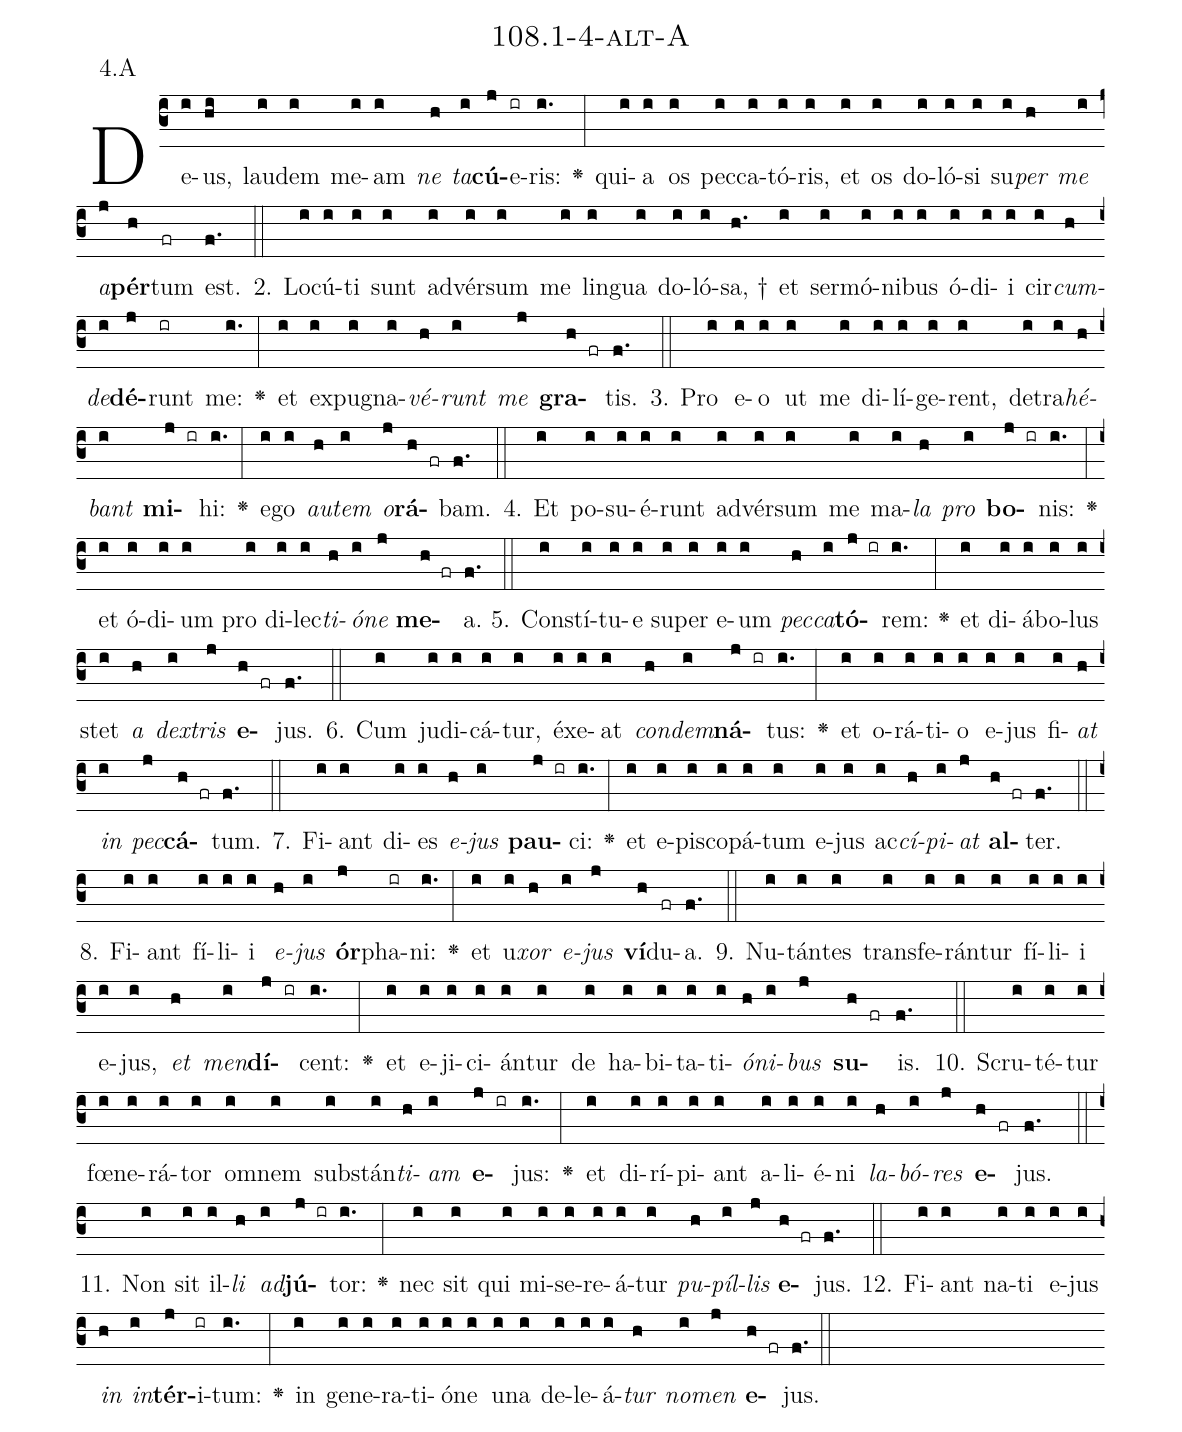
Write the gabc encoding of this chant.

name: 108.1-4-alt-A;
annotation: 4.A;
%%
(c3)De(i)us,(hi) lau(i)dem(i) me(i)am(i) <i>ne</i>(h) <i>ta</i>(i)<b>cú</b>(j)e(ir)ris:(i.) <v>\greheightstar</v>(:) qui(i)a(i) os(i) pec(i)ca(i)tó(i)ris,(i) et(i) os(i) do(i)ló(i)si(i) su(i)<i>per</i>(h) <i>me</i>(i) <i>a</i>(j)<b>pér</b>(h)tum(fr) est.(f.) (::)
2. Lo(i)cú(i)ti(i) sunt(i) ad(i)vér(i)sum(i) me(i) lin(i)gua(i) do(i)ló(i)sa, †(h.) et(i) ser(i)mó(i)ni(i)bus(i) ó(i)di(i)i(i) cir(i)<i>cum</i>(h)<i>de</i>(i)<b>dé</b>(j)runt(ir) me:(i.) <v>\greheightstar</v>(:) et(i) ex(i)pu(i)gna(i)<i>vé</i>(h)<i>runt</i>(i) <i>me</i>(j) <b>gra</b>(h fr)tis.(f.) (::)
3. Pro(i) e(i)o(i) ut(i) me(i) di(i)lí(i)ge(i)rent,(i) de(i)tra(i)<i>hé</i>(h)<i>bant</i>(i) <b>mi</b>(j ir)hi:(i.) <v>\greheightstar</v>(:) e(i)go(i) <i>au</i>(h)<i>tem</i>(i) <i>o</i>(j)<b>rá</b>(h fr)bam.(f.) (::)
4. Et(i) po(i)su(i)é(i)runt(i) ad(i)vér(i)sum(i) me(i) ma(i)<i>la</i>(h) <i>pro</i>(i) <b>bo</b>(j ir)nis:(i.) <v>\greheightstar</v>(:) et(i) ó(i)di(i)um(i) pro(i) di(i)lec(i)<i>ti</i>(h)<i>ó</i>(i)<i>ne</i>(j) <b>me</b>(h fr)a.(f.) (::)
5. Con(i)stí(i)tu(i)e(i) su(i)per(i) e(i)um(i) <i>pec</i>(h)<i>ca</i>(i)<b>tó</b>(j ir)rem:(i.) <v>\greheightstar</v>(:) et(i) di(i)á(i)bo(i)lus(i) stet(i) <i>a</i>(h) <i>dex</i>(i)<i>tris</i>(j) <b>e</b>(h fr)jus.(f.) (::)
6. Cum(i) ju(i)di(i)cá(i)tur,(i) éx(i)e(i)at(i) <i>con</i>(h)<i>dem</i>(i)<b>ná</b>(j ir)tus:(i.) <v>\greheightstar</v>(:) et(i) o(i)rá(i)ti(i)o(i) e(i)jus(i) fi(i)<i>at</i>(h) <i>in</i>(i) <i>pec</i>(j)<b>cá</b>(h fr)tum.(f.) (::)
7. Fi(i)ant(i) di(i)es(i) <i>e</i>(h)<i>jus</i>(i) <b>pau</b>(j ir)ci:(i.) <v>\greheightstar</v>(:) et(i) e(i)pis(i)co(i)pá(i)tum(i) e(i)jus(i) ac(i)<i>cí</i>(h)<i>pi</i>(i)<i>at</i>(j) <b>al</b>(h fr)ter.(f.) (::)
8. Fi(i)ant(i) fí(i)li(i)i(i) <i>e</i>(h)<i>jus</i>(i) <b>ór</b>(j)pha(ir)ni:(i.) <v>\greheightstar</v>(:) et(i) u(i)<i>xor</i>(h) <i>e</i>(i)<i>jus</i>(j) <b>ví</b>(h)du(fr)a.(f.) (::)
9. Nu(i)tán(i)tes(i) trans(i)fe(i)rán(i)tur(i) fí(i)li(i)i(i) e(i)jus,(i) <i>et</i>(h) <i>men</i>(i)<b>dí</b>(j ir)cent:(i.) <v>\greheightstar</v>(:) et(i) e(i)ji(i)ci(i)án(i)tur(i) de(i) ha(i)bi(i)ta(i)ti(i)<i>ó</i>(h)<i>ni</i>(i)<i>bus</i>(j) <b>su</b>(h fr)is.(f.) (::)
10. Scru(i)té(i)tur(i) fœ(i)ne(i)rá(i)tor(i) om(i)nem(i) sub(i)stán(i)<i>ti</i>(h)<i>am</i>(i) <b>e</b>(j ir)jus:(i.) <v>\greheightstar</v>(:) et(i) di(i)rí(i)pi(i)ant(i) a(i)li(i)é(i)ni(i) <i>la</i>(h)<i>bó</i>(i)<i>res</i>(j) <b>e</b>(h fr)jus.(f.) (::)
11. Non(i) sit(i) il(i)<i>li</i>(h) <i>ad</i>(i)<b>jú</b>(j ir)tor:(i.) <v>\greheightstar</v>(:) nec(i) sit(i) qui(i) mi(i)se(i)re(i)á(i)tur(i) <i>pu</i>(h)<i>píl</i>(i)<i>lis</i>(j) <b>e</b>(h fr)jus.(f.) (::)
12. Fi(i)ant(i) na(i)ti(i) e(i)jus(i) <i>in</i>(h) <i>in</i>(i)<b>tér</b>(j)i(ir)tum:(i.) <v>\greheightstar</v>(:) in(i) ge(i)ne(i)ra(i)ti(i)ó(i)ne(i) u(i)na(i) de(i)le(i)á(i)<i>tur</i>(h) <i>no</i>(i)<i>men</i>(j) <b>e</b>(h fr)jus.(f.) (::)
